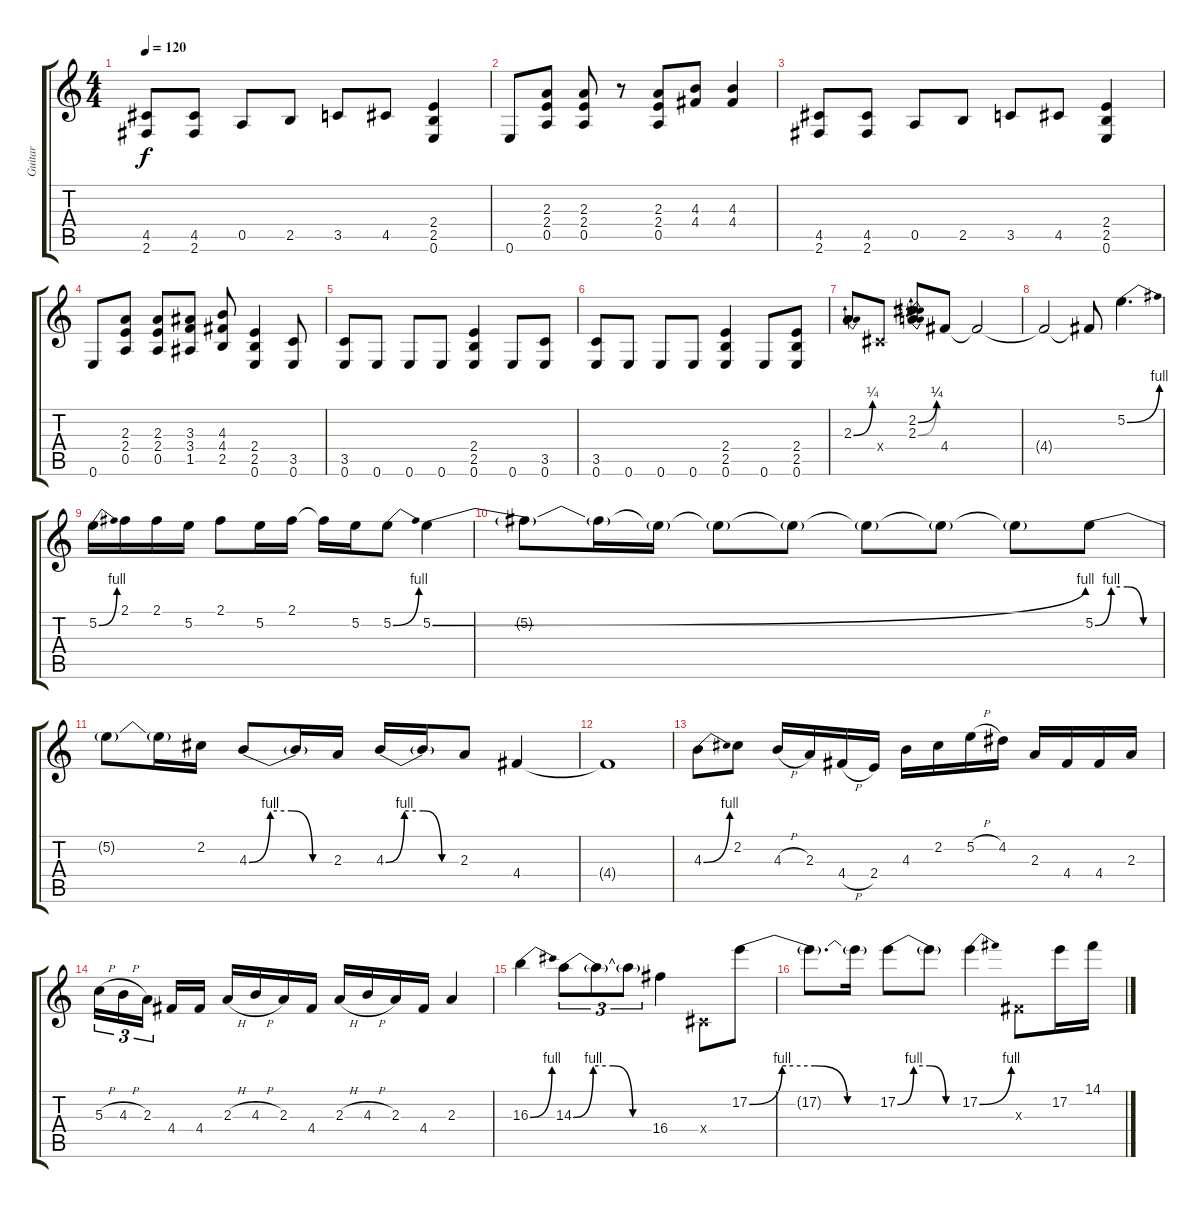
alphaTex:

\track ("Guitar" "Guitar") {instrument distortionguitar}
\staff {score tabs}
\tuning (E4 B3 G3 D3 A2 E2) {hide}
\ts (4 4)
\tempo 120
\clef g2
\ks c
(4.5 2.6).8{dy f} (4.5 2.6).8 0.5.8 2.5.8 3.5.8 4.5.8 (2.4 2.5 0.6).4 |
0.6.8 (2.3 2.4 0.5).8 (2.3 2.4 0.5).8 r.8 (2.3 2.4 0.5).8 (4.3 4.4).8 (4.3 4.4).4 |
(4.5 2.6).8 (4.5 2.6).8 0.5.8 2.5.8 3.5.8 4.5.8 (2.4 2.5 0.6).4 |
0.6.8 (2.3 2.4 0.5).8 (2.3 2.4 0.5).8 (3.3 3.4 1.5).8 (4.3 4.4 2.5).8 (2.4 2.5 0.6).4 (3.5 0.6).8 |
(3.5 0.6).8 0.6.8 0.6.8 0.6.8 (2.4 2.5 0.6).4 0.6.8 (3.5 0.6).8 |
(3.5 0.6).8 0.6.8 0.6.8 0.6.8 (2.4 2.5 0.6).4 0.6.8 (2.4 2.5 0.6).8 |
2.3{be (bend 0 0 60 1)}.8 -1.4{x}.8 (2.2{be (bend 0 0 60 1)} 2.3{be (bend 0 0 60 1)}).8 4.4.8 4.4{t}.2 |
4.4{t}.2 4.4{t}.8 5.2{be (bend 0 0 60 4)}.4{d} |
5.2{be (bend 0 0 60 4)}.16 2.1.16 2.1.16 5.2.16 2.1.8 5.2.16 2.1.16 2.1{t}.16 5.2.16 5.2{be (bend 0 0 60 4)}.8 5.2{be (bend 0 0 60 4)}.4 |
5.2{t}.8 5.2{t}.16 5.2{t}.16 5.2{t}.8 5.2{t}.8 5.2{t}.8 5.2{t}.8 5.2{t}.8 5.2{be (custom 0 0 15 4 30 4 45 0 60 0)}.8 |
5.2{t}.8 5.2{t}.16 2.2.16 4.3{be (custom 0 0 15 4 30 4 45 0 60 0)}.8 4.3{t}.16 2.3.16 4.3{be (custom 0 0 15 4 30 4 45 0 60 0)}.16 4.3{t}.16 2.3.8 4.4.4 |
4.4{t}.1 |
4.3{be (bend 0 0 60 4)}.8 2.2.8 4.3{h}.16 2.3.16 4.4{h}.16 2.4.16 4.3.16 2.2.16 5.2{h}.16 4.2.16 2.3.16 4.4.16 4.4.16 2.3.16 |
5.3{h}.16{tu (3 2)} 4.3{h}.16{tu (3 2)} 2.3.16{tu (3 2) beam splitsecondary} 4.4.16 4.4.16 2.3{h}.16 4.3{h}.16 2.3.16 4.4.16 2.3{h}.16 4.3{h}.16 2.3.16 4.4.16 2.3.4 |
16.3{be (bend 0 0 60 4)}.4 14.3{be (custom 0 0 15 4 30 4 45 0 60 0)}.8{tu (3 2)} 14.3{t}.8{tu (3 2)} 14.3{t}.8{tu (3 2)} 16.4.4 -1.4{x}.8 17.2{be (custom 0 0 15 4 30 4 45 0 60 0)}.8 |
17.2{t}.8{d} 17.2{t}.16 17.2{be (custom 0 0 15 4 30 4 45 0 60 0)}.8 17.2{t}.8 17.2{be (bend 0 0 60 4)}.4 -1.3{x}.8 17.2.16 14.1.16
